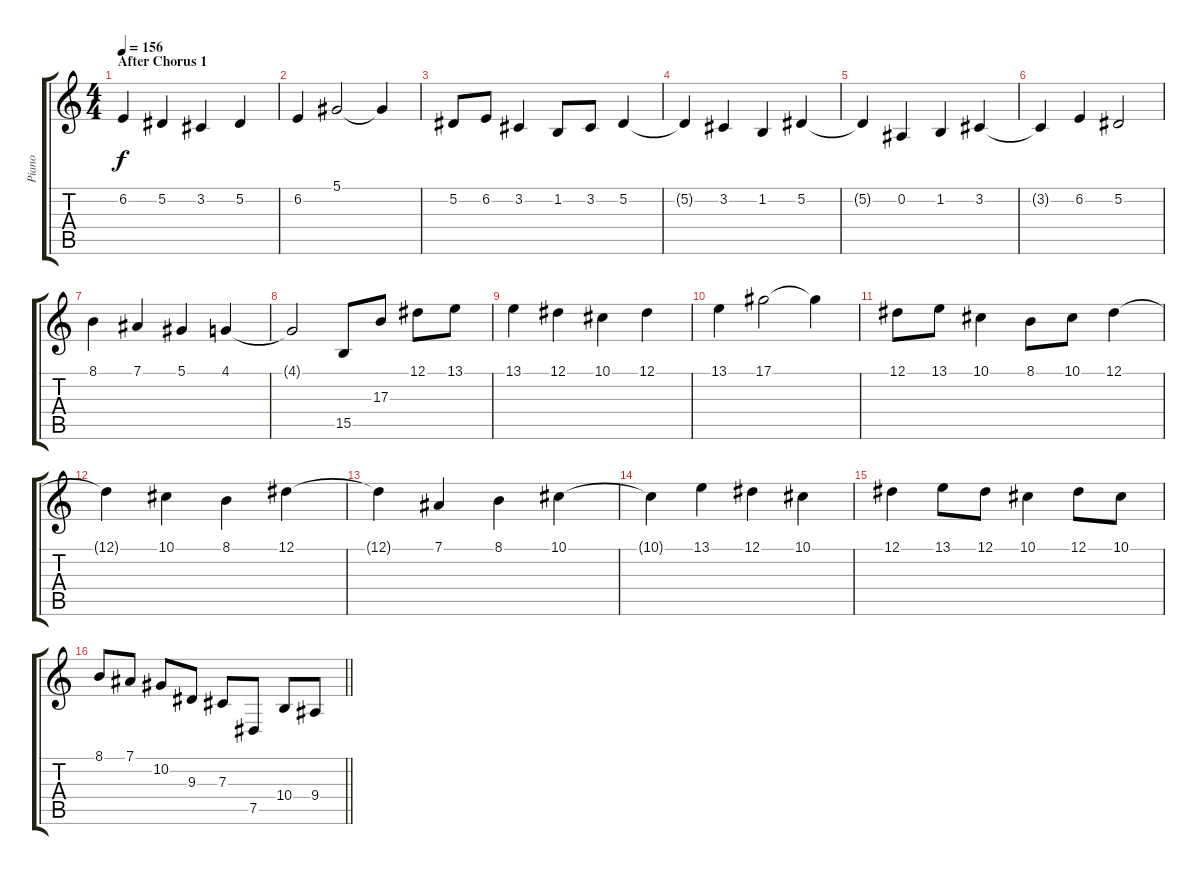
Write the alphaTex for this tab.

\track ("Piano" "Piano") {instrument acousticgrandpiano}
\staff {score tabs}
\tuning (Eb4 Bb3 Gb3 Db3 Ab2 Eb2) {hide}
\ts (4 4)
\section ("" "After Chorus 1")
\tempo 156
\clef g2
\ks c
6.2.4{dy f volume 14} 5.2.4 3.2.4 5.2.4 |
6.2.4 5.1.2 5.1{t}.4 |
5.2.8 6.2.8 3.2.4 1.2.8 3.2.8 5.2.4 |
5.2{t}.4 3.2.4 1.2.4 5.2.4 |
5.2{t}.4 0.2.4 1.2.4 3.2.4 |
3.2{t}.4 6.2.4 5.2.2 |
8.1.4 7.1.4 5.1.4 4.1.4 |
4.1{t}.2 15.5.8 17.3.8 12.1.8 13.1.8 |
13.1.4 12.1.4 10.1.4 12.1.4 |
13.1.4 17.1.2 17.1{t}.4 |
12.1.8 13.1.8 10.1.4 8.1.8 10.1.8 12.1.4 |
12.1{t}.4 10.1.4 8.1.4 12.1.4 |
12.1{t}.4 7.1.4 8.1.4 10.1.4 |
10.1{t}.4 13.1.4 12.1.4 10.1.4 |
12.1.4{volume 16} 13.1.8 12.1.8 10.1.4 12.1.8 10.1.8 |
\barLineRight lightlight
8.1.8 7.1.8 10.2.8 9.3.8 7.3.8 7.5.8 10.4.8 9.4.8
